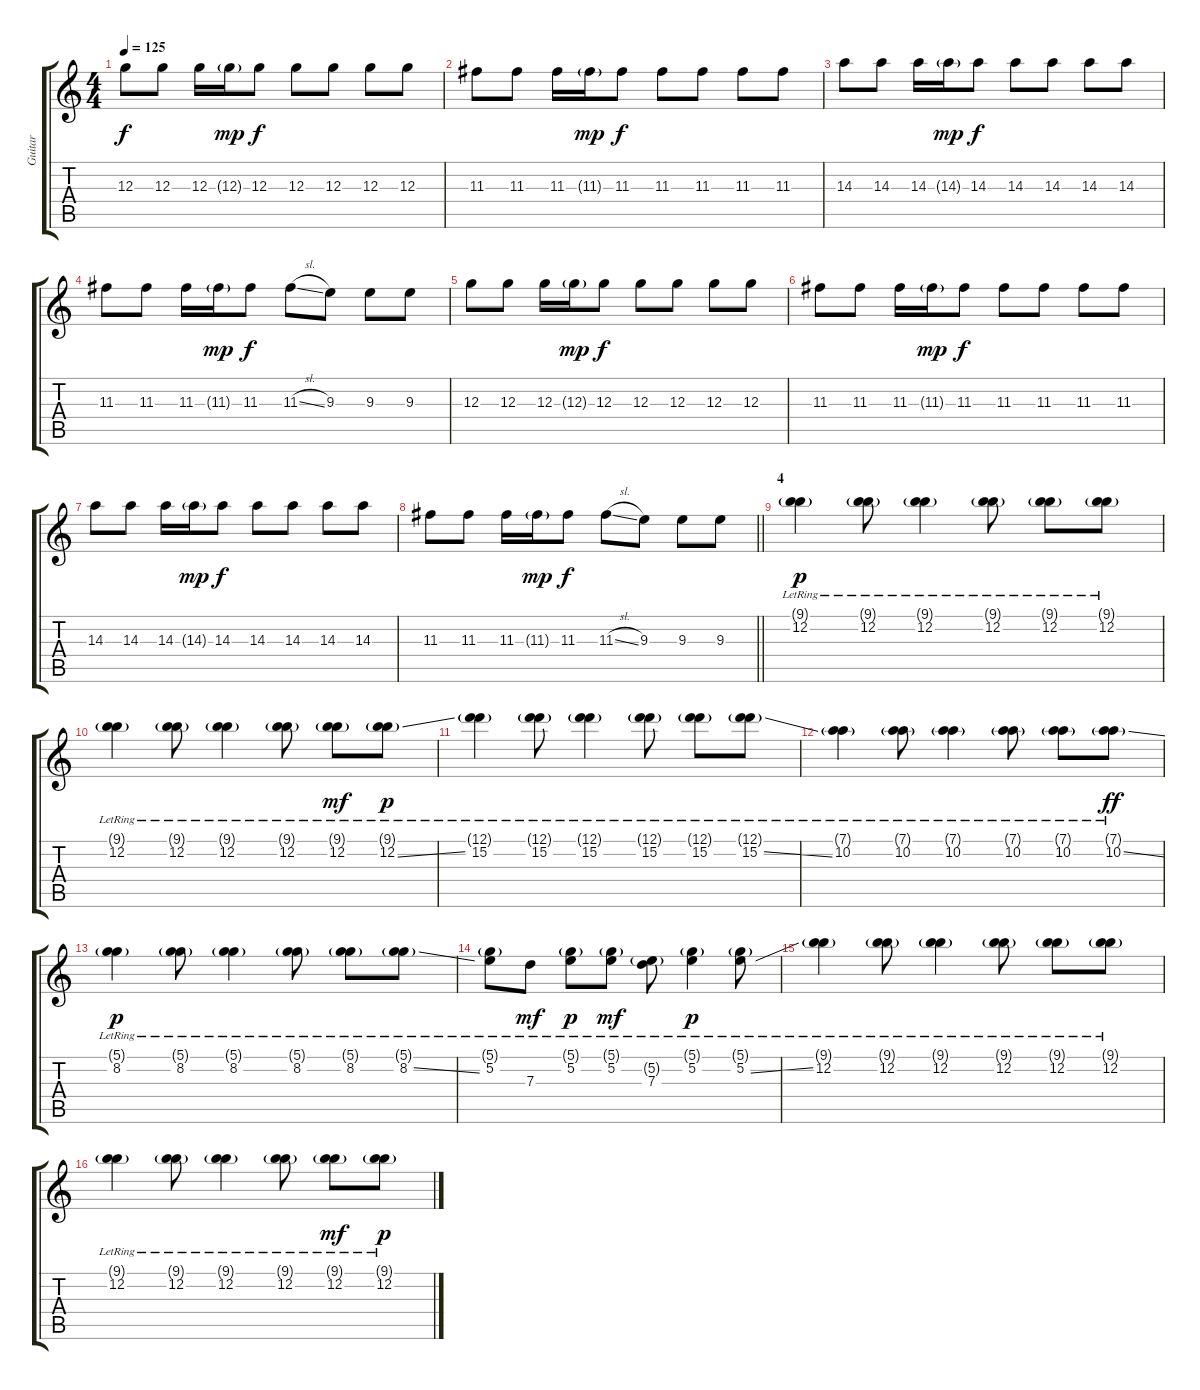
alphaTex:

\track ("Guitar" "Guitar") {instrument electricguitarjazz}
\staff {score tabs}
\tuning (D4 B3 G3 D3 A2 D2) {hide}
\ts (4 4)
\tempo 125
\clef g2
\ks c
12.3.8{dy f} 12.3.8 12.3.16 12.3{g}.16{dy mp} 12.3.8{dy f} 12.3.8 12.3.8 12.3.8 12.3.8 |
11.3.8 11.3.8 11.3.16 11.3{g}.16{dy mp} 11.3.8{dy f} 11.3.8 11.3.8 11.3.8 11.3.8 |
14.3.8 14.3.8 14.3.16 14.3{g}.16{dy mp} 14.3.8{dy f} 14.3.8 14.3.8 14.3.8 14.3.8 |
11.3.8 11.3.8 11.3.16 11.3{g}.16{dy mp} 11.3.8{dy f} 11.3{sl}.8 9.3.8 9.3.8 9.3.8 |
12.3.8 12.3.8 12.3.16 12.3{g}.16{dy mp} 12.3.8{dy f} 12.3.8 12.3.8 12.3.8 12.3.8 |
11.3.8 11.3.8 11.3.16 11.3{g}.16{dy mp} 11.3.8{dy f} 11.3.8 11.3.8 11.3.8 11.3.8 |
14.3.8 14.3.8 14.3.16 14.3{g}.16{dy mp} 14.3.8{dy f} 14.3.8 14.3.8 14.3.8 14.3.8 |
\barLineRight lightlight
11.3.8 11.3.8 11.3.16 11.3{g}.16{dy mp} 11.3.8{dy f} 11.3{sl}.8 9.3.8 9.3.8 9.3.8 |
\section ("" "4")
(9.1{g lr} 12.2{lr}).4{dy p volume 16 balance 8 instrument electricguitarjazz} (9.1{g lr} 12.2{lr}).8 (9.1{g lr} 12.2{lr}).4 (9.1{g lr} 12.2{lr}).8 (9.1{g lr} 12.2{lr}).8 (9.1{g lr} 12.2{lr}).8 |
(9.1{g lr} 12.2{lr}).4 (9.1{g lr} 12.2{lr}).8 (9.1{g lr} 12.2{lr}).4 (9.1{g lr} 12.2{lr}).8 (9.1{g lr} 12.2{lr}).8{dy mf} (9.1{g lr} 12.2{ss lr}).8{dy p} |
(12.1{g lr} 15.2{lr}).4 (12.1{g lr} 15.2{lr}).8 (12.1{g lr} 15.2{lr}).4 (12.1{g lr} 15.2{lr}).8 (12.1{g lr} 15.2{lr}).8 (12.1{g lr} 15.2{ss lr}).8 |
(7.1{g lr} 10.2{lr}).4 (7.1{g lr} 10.2{lr}).8 (7.1{g lr} 10.2{lr}).4 (7.1{g lr} 10.2{lr}).8 (7.1{g lr} 10.2{lr}).8 (7.1{g lr} 10.2{ss lr}).8{dy ff} |
(5.1{g lr} 8.2{lr}).4{dy p} (5.1{g lr} 8.2{lr}).8 (5.1{g lr} 8.2{lr}).4 (5.1{g lr} 8.2{lr}).8 (5.1{g lr} 8.2{lr}).8 (5.1{g lr} 8.2{ss lr}).8 |
(5.1{g} 5.2{lr}).8 7.3{lr}.8{dy mf} (5.1{g lr} 5.2{lr}).8{dy p} (5.1{g lr} 5.2{lr}).8{dy mf} (5.2{g lr} 7.3{lr}).8 (5.1{g lr} 5.2{lr}).4{dy p} (5.1{g lr} 5.2{ss lr}).8 |
(9.1{g lr} 12.2{lr}).4 (9.1{g lr} 12.2{lr}).8 (9.1{g lr} 12.2{lr}).4 (9.1{g lr} 12.2{lr}).8 (9.1{g lr} 12.2{lr}).8 (9.1{g lr} 12.2{lr}).8 |
(9.1{g lr} 12.2{lr}).4 (9.1{g lr} 12.2{lr}).8 (9.1{g lr} 12.2{lr}).4 (9.1{g lr} 12.2{lr}).8 (9.1{g lr} 12.2{lr}).8{dy mf} (9.1{g lr} 12.2{ss lr}).8{dy p}
